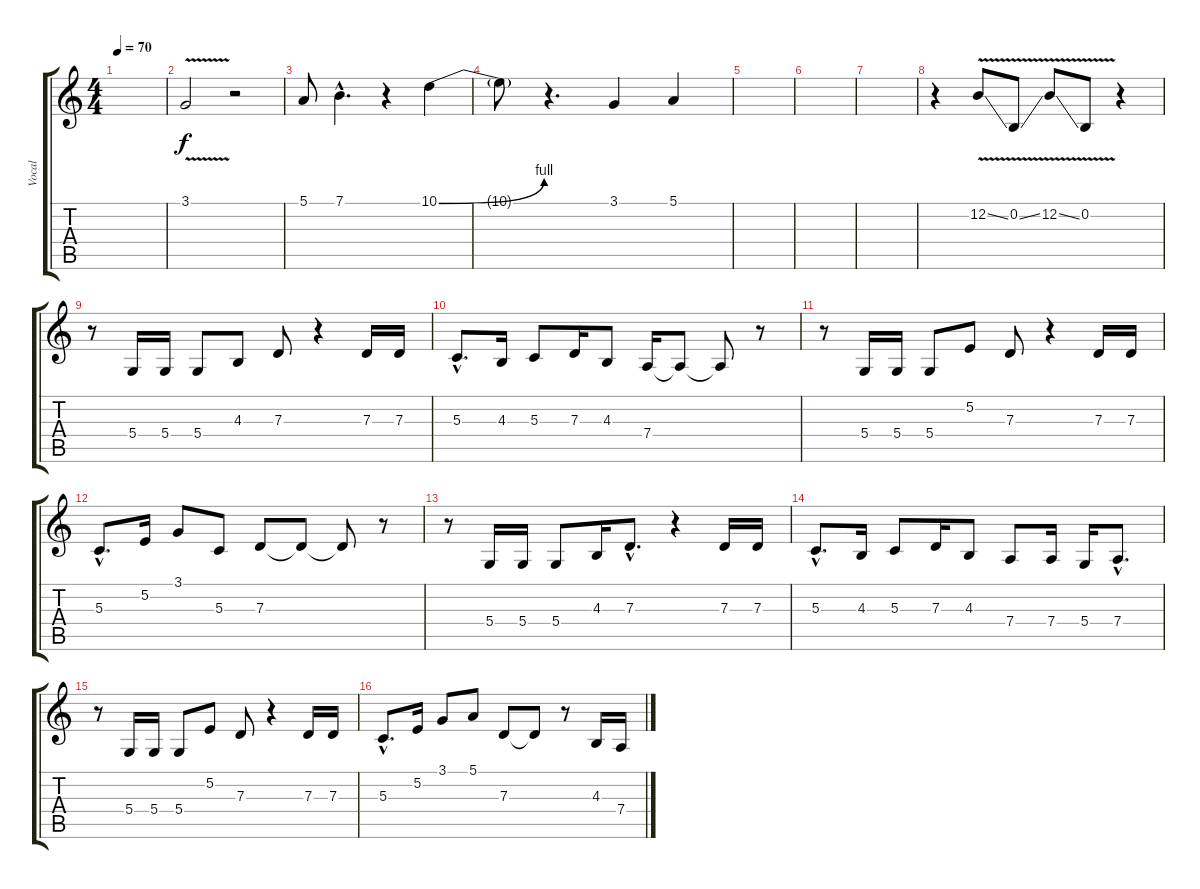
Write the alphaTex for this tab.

\track ("Vocal" "Vocal") {instrument pad1newage}
\staff {score tabs}
\tuning (E4 B3 G3 D3 A2 E2) {hide}
\ts (4 4)
\tempo 70
\clef g2
\ks c
|
3.1{v}.2 r.2 |
5.1.8 7.1{hac}.4{d} r.4 10.1{be (bend 0 0 60 4)}.4 |
10.1{t}.8 r.4{d} 3.1.4 5.1.4 |
|
|
|
r.4{volume 7} 12.2{v ss}.8 0.2{v ss}.8 12.2{v ss}.8 0.2{v}.8 r.4 |
r.8{volume 15} 5.4.16 5.4.16 5.4.8 4.3.8 7.3.8 r.4 7.3.16 7.3.16 |
5.3{hac}.8{d} 4.3.16 5.3.8 7.3.16 4.3.8 7.4.16 7.4{t}.8 7.4{t}.8 r.8 |
r.8 5.4.16 5.4.16 5.4.8 5.2.8 7.3.8 r.4 7.3.16 7.3.16 |
5.3{hac}.8{d} 5.2.16 3.1.8 5.3.8 7.3.8 7.3{t}.8 7.3{t}.8 r.8 |
r.8 5.4.16 5.4.16 5.4.8 4.3.16 7.3{hac}.8{d} r.4 7.3.16 7.3.16 |
5.3{hac}.8{d} 4.3.16 5.3.8 7.3.16 4.3.8 7.4.8 7.4.16 5.4.16 7.4{hac}.8{d} |
r.8 5.4.16 5.4.16 5.4.8 5.2.8 7.3.8 r.4 7.3.16 7.3.16 |
5.3{hac}.8{d} 5.2.16 3.1.8 5.1.8 7.3.8 7.3{t}.8 r.8 4.3.16 7.4.16
